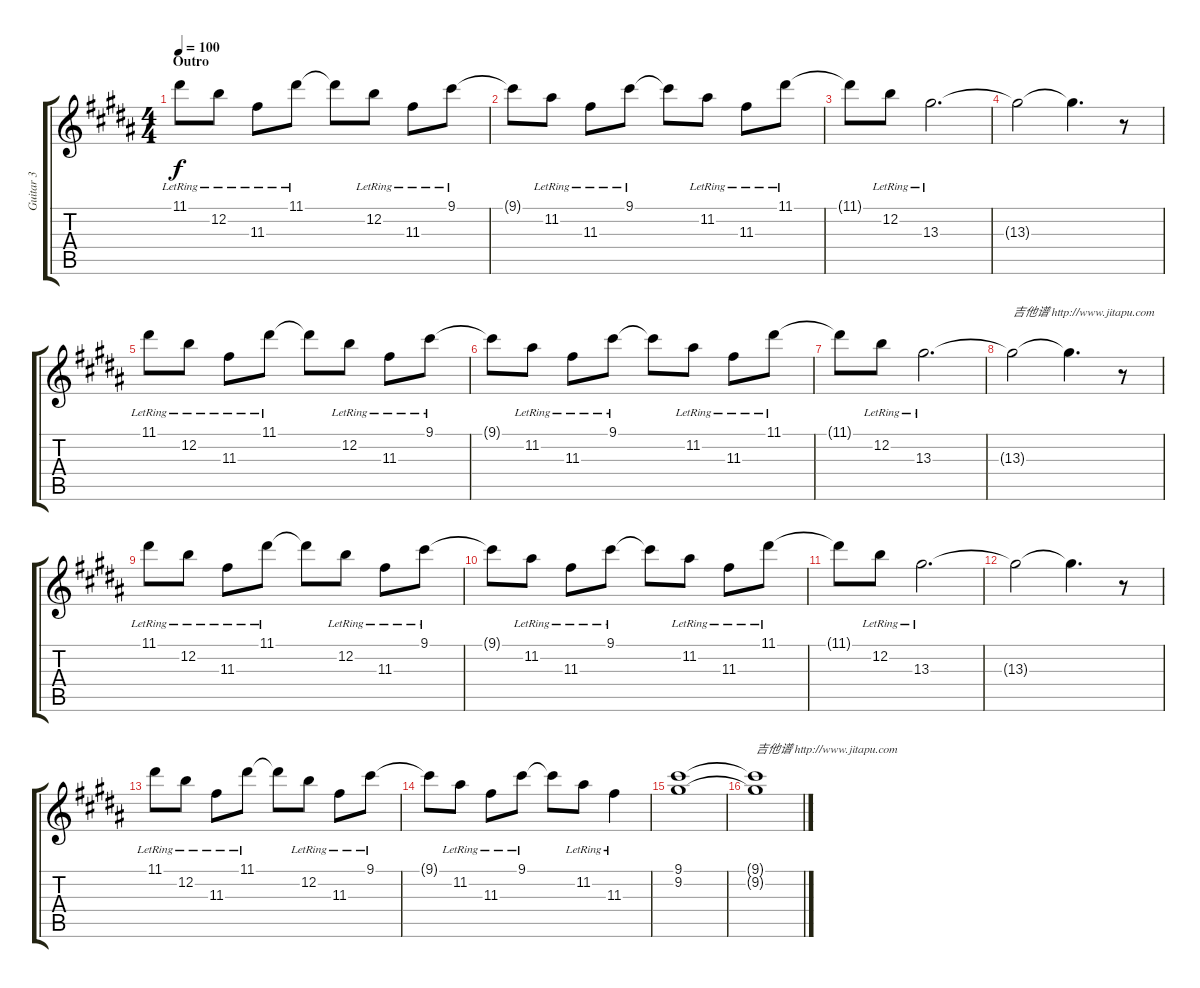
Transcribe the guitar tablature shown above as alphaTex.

\track ("Guitar 3" "Guitar 3") {instrument distortionguitar}
\staff {score tabs}
\tuning (E4 B3 G3 D3 A2 E2) {hide}
\ts (4 4)
\section ("" "Outro")
\tempo 100
\clef g2
\ks b
11.1{lr}.8{dy f} 12.2{lr}.8 11.3{lr}.8 11.1{lr}.8 11.1{t}.8 12.2{lr}.8 11.3{lr}.8 9.1{lr}.8 |
9.1{t}.8 11.2{lr}.8 11.3{lr}.8 9.1{lr}.8 9.1{t}.8 11.2{lr}.8 11.3{lr}.8 11.1{lr}.8 |
11.1{t}.8 12.2{lr}.8 13.3{lr}.2{d} |
13.3{t}.2 13.3{t}.4{d} r.8 |
11.1{lr}.8 12.2{lr}.8 11.3{lr}.8 11.1{lr}.8 11.1{t}.8 12.2{lr}.8 11.3{lr}.8 9.1{lr}.8 |
9.1{t}.8 11.2{lr}.8 11.3{lr}.8 9.1{lr}.8 9.1{t}.8 11.2{lr}.8 11.3{lr}.8 11.1{lr}.8 |
11.1{t}.8 12.2{lr}.8 13.3{lr}.2{d} |
13.3{t}.2{txt "吉他谱 http://www.jitapu.com"} 13.3{t}.4{d} r.8 |
11.1{lr}.8 12.2{lr}.8 11.3{lr}.8 11.1{lr}.8 11.1{t}.8 12.2{lr}.8 11.3{lr}.8 9.1{lr}.8 |
9.1{t}.8 11.2{lr}.8 11.3{lr}.8 9.1{lr}.8 9.1{t}.8 11.2{lr}.8 11.3{lr}.8 11.1{lr}.8 |
11.1{t}.8 12.2{lr}.8 13.3{lr}.2{d} |
13.3{t}.2 13.3{t}.4{d} r.8 |
11.1{lr}.8 12.2{lr}.8 11.3{lr}.8 11.1{lr}.8 11.1{t}.8 12.2{lr}.8 11.3{lr}.8 9.1{lr}.8 |
9.1{t}.8 11.2{lr}.8 11.3{lr}.8 9.1{lr}.8 9.1{t}.8 11.2{lr}.8 11.3{lr}.4 |
(9.1 9.2).1 |
(9.1{t} 9.2{t}).1{txt "吉他谱 http://www.jitapu.com"}
